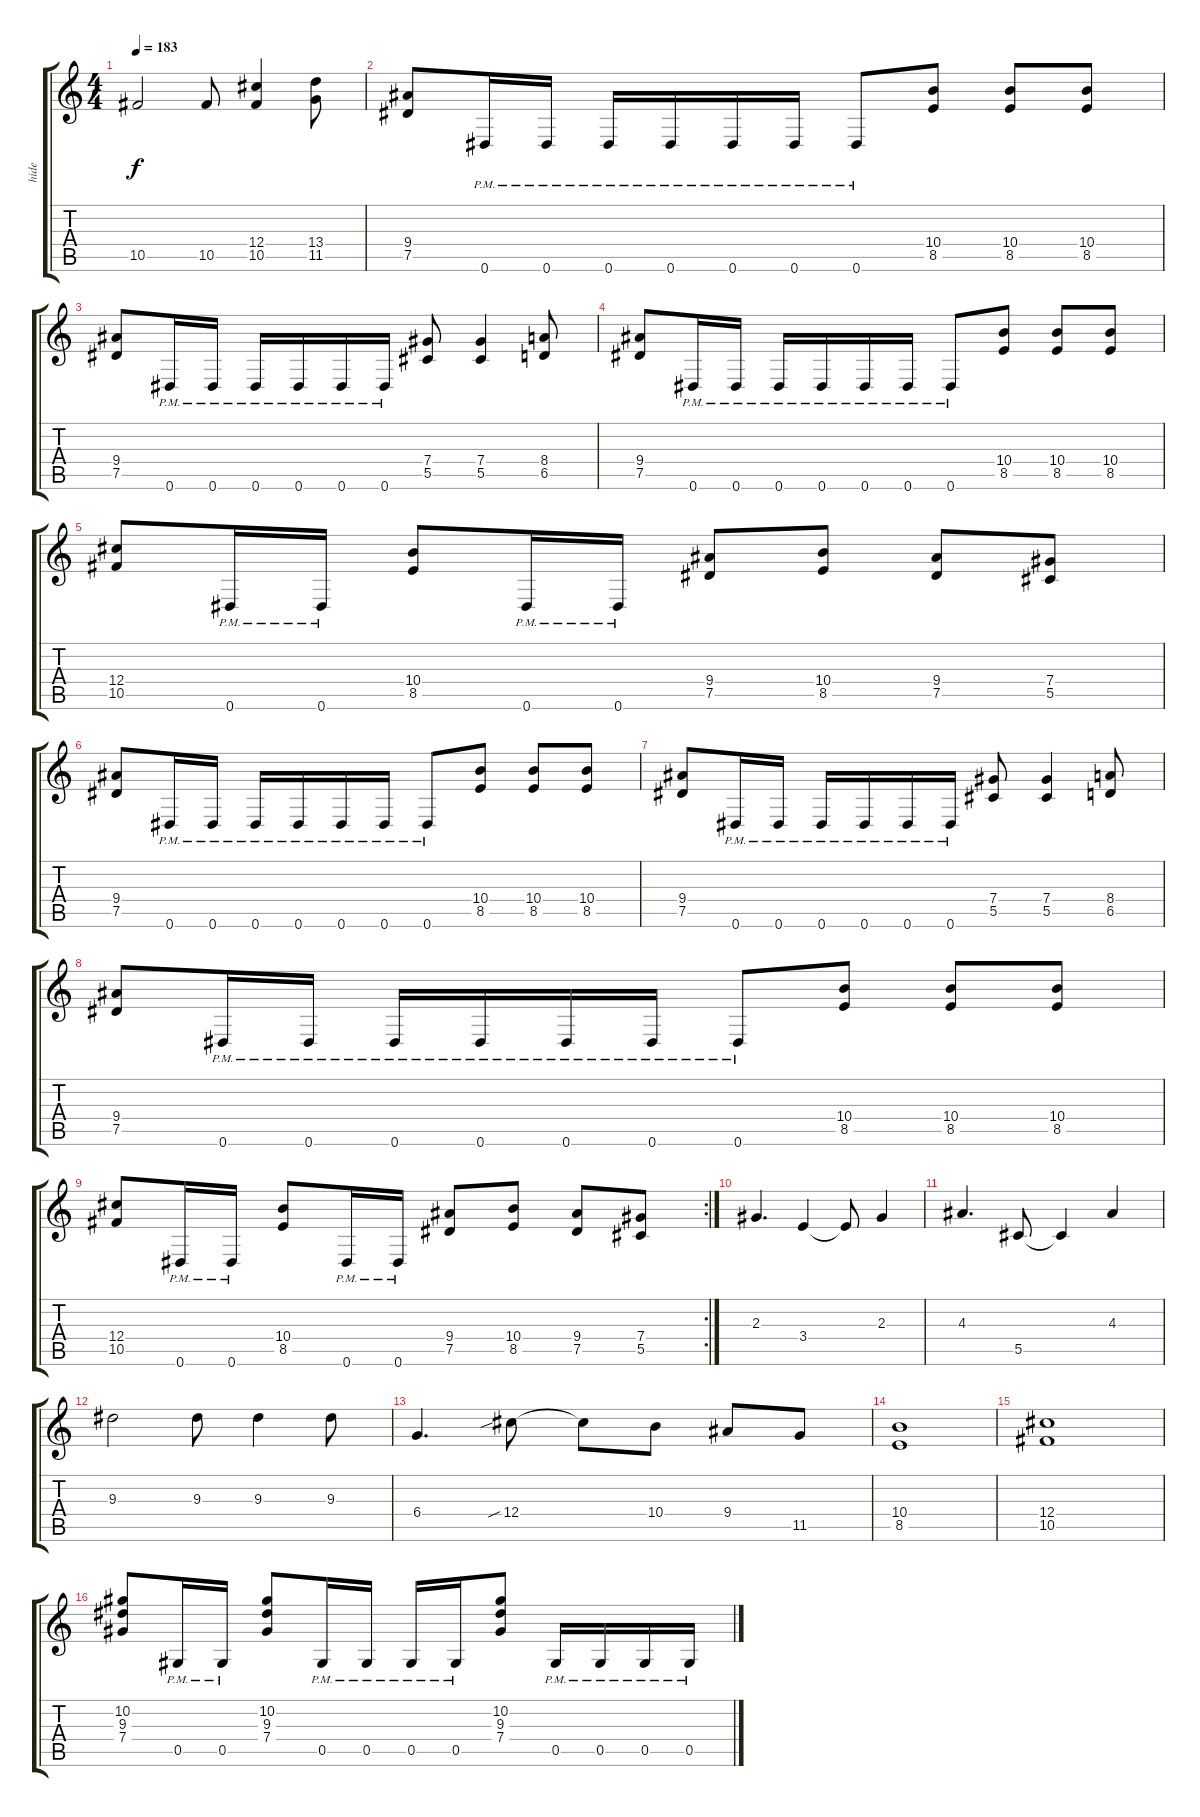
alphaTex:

\track ("hide" "hide") {instrument distortionguitar}
\staff {score tabs}
\tuning (Eb4 Bb3 Gb3 Db3 Ab2 Eb2) {hide}
\ts (4 4)
\tempo 183
\clef g2
\ks c
10.5.2{dy f} 10.5.8 (12.4 10.5).4 (13.4 11.5).8 |
(9.4 7.5).8 0.6{pm}.16 0.6{pm}.16 0.6{pm}.16 0.6{pm}.16 0.6{pm}.16 0.6{pm}.16 0.6{pm}.8 (10.4 8.5).8 (10.4 8.5).8 (10.4 8.5).8 |
(9.4 7.5).8 0.6{pm}.16 0.6{pm}.16 0.6{pm}.16 0.6{pm}.16 0.6{pm}.16 0.6{pm}.16 (7.4 5.5).8 (7.4 5.5).4 (8.4 6.5).8 |
(9.4 7.5).8 0.6{pm}.16 0.6{pm}.16 0.6{pm}.16 0.6{pm}.16 0.6{pm}.16 0.6{pm}.16 0.6{pm}.8 (10.4 8.5).8 (10.4 8.5).8 (10.4 8.5).8 |
(12.4 10.5).8 0.6{pm}.16 0.6{pm}.16 (10.4 8.5).8 0.6{pm}.16 0.6{pm}.16 (9.4 7.5).8 (10.4 8.5).8 (9.4 7.5).8 (7.4 5.5).8 |
(9.4 7.5).8 0.6{pm}.16 0.6{pm}.16 0.6{pm}.16 0.6{pm}.16 0.6{pm}.16 0.6{pm}.16 0.6{pm}.8 (10.4 8.5).8 (10.4 8.5).8 (10.4 8.5).8 |
(9.4 7.5).8 0.6{pm}.16 0.6{pm}.16 0.6{pm}.16 0.6{pm}.16 0.6{pm}.16 0.6{pm}.16 (7.4 5.5).8 (7.4 5.5).4 (8.4 6.5).8 |
(9.4 7.5).8 0.6{pm}.16 0.6{pm}.16 0.6{pm}.16 0.6{pm}.16 0.6{pm}.16 0.6{pm}.16 0.6{pm}.8 (10.4 8.5).8 (10.4 8.5).8 (10.4 8.5).8 |
\rc 2
(12.4 10.5).8 0.6{pm}.16 0.6{pm}.16 (10.4 8.5).8 0.6{pm}.16 0.6{pm}.16 (9.4 7.5).8 (10.4 8.5).8 (9.4 7.5).8 (7.4 5.5).8 |
2.3.4{d} 3.4.4 3.4{t}.8 2.3.4 |
4.3.4{d} 5.5.8 5.5{t}.4 4.3.4 |
9.3.2 9.3.8 9.3.4 9.3.8 |
6.4.4{d} 12.4{sib}.8 12.4{t}.8 10.4.8 9.4.8 11.5.8 |
(10.4 8.5).1 |
(12.4 10.5).1 |
(10.2 9.3 7.4).8 0.5{pm}.16 0.5{pm}.16 (10.2 9.3 7.4).8 0.5{pm}.16 0.5{pm}.16 0.5{pm}.16 0.5{pm}.16 (10.2 9.3 7.4).8 0.5{pm}.16 0.5{pm}.16 0.5{pm}.16 0.5{pm}.16
